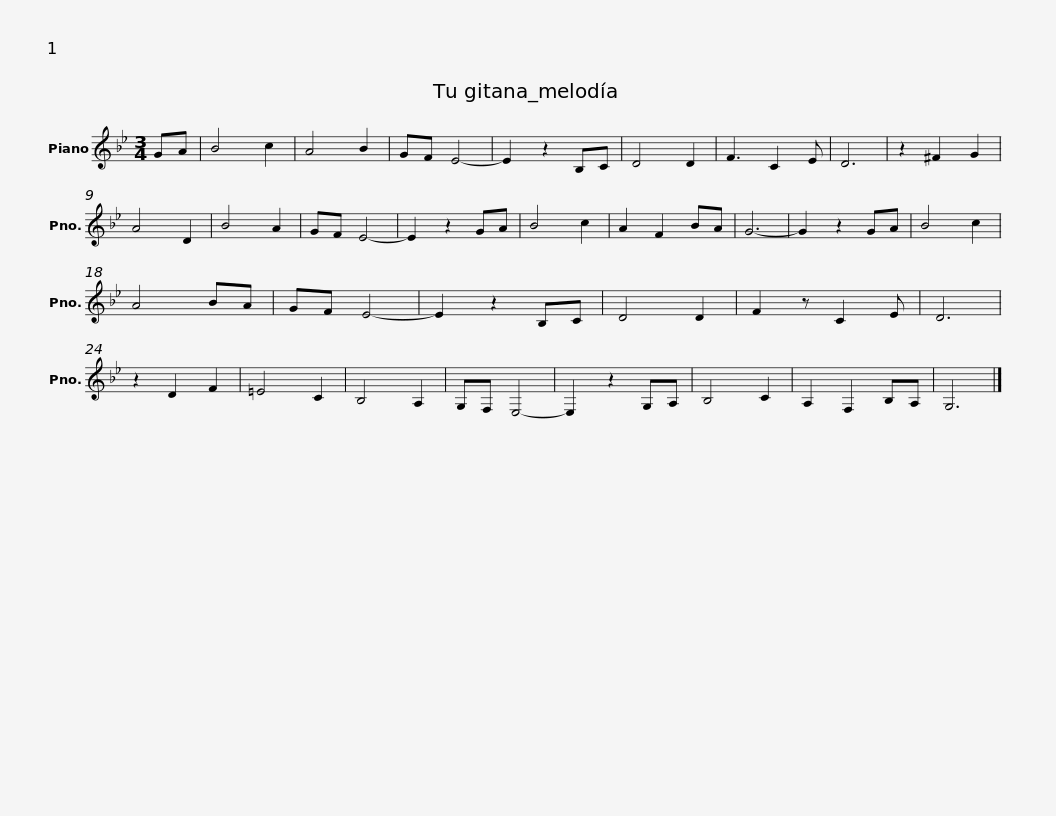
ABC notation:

X:1
L:1/8
M:3/4
I:linebreak $
K:Bb
V:1 treble
V:1
 GA | B4 c2 | A4 B2 | GF E4- | E2 z2 B,C | %5
 D4 D2 | F3 C2 E | D6 | z2 ^F2 G2 | A4 D2 | %10
 B4 A2 | GF E4- | E2 z2 GA |$ B4 c2 | A2 F2 BA | %15
 G6- | G2 z2 GA | B4 c2 | A4 BA | GF E4- | %20
 E2 z2 B,C | D4 D2 | F2 z C2 E | D6 | z2 D2 F2 | %25
 =E4 C2 |$ B,4 A,2 | G,F, E,4- | E,2 z2 G,A, | B,4 C2 | %30
 A,2 F,2 B,A, | G,6 |] %32
